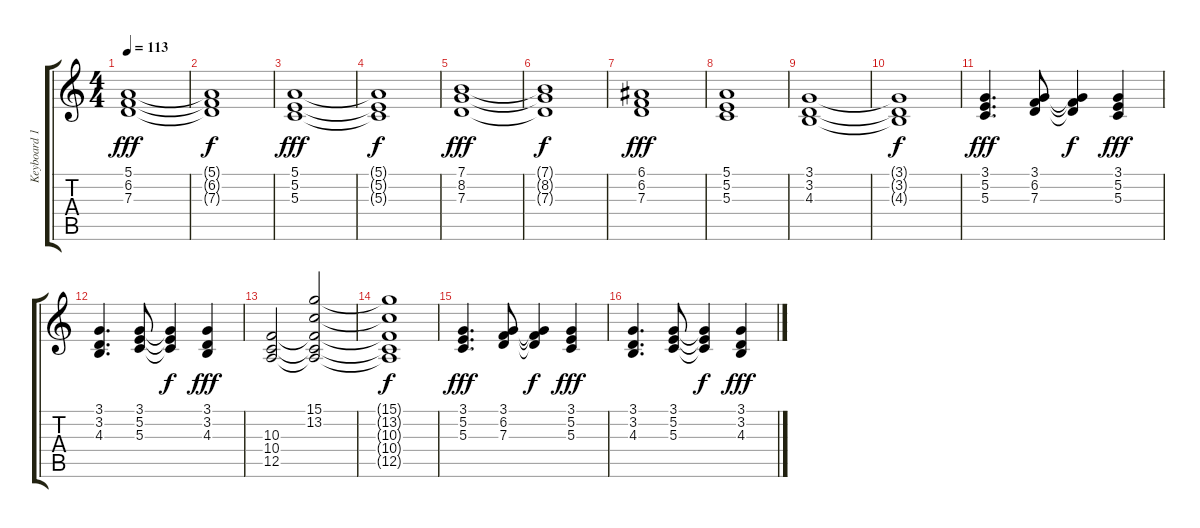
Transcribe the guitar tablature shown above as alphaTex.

\track ("Keyboard 1 (Strings)" "Keyboard 1") {instrument synthstrings1}
\staff {score tabs}
\tuning (E4 B3 G3 D3 A2 E2) {hide}
\ts (4 4)
\tempo 113
\clef g2
\ks c
(5.1 6.2 7.3).1{dy fff} |
(5.1{t} 6.2{t} 7.3{t}).1{dy f} |
(5.1 5.2 5.3).1{dy fff} |
(5.1{t} 5.2{t} 5.3{t}).1{dy f} |
(7.1 8.2 7.3).1{dy fff} |
(7.1{t} 8.2{t} 7.3{t}).1{dy f} |
(6.1 6.2 7.3).1{dy fff} |
(5.1 5.2 5.3).1 |
(3.1 3.2 4.3).1 |
(3.1{t} 3.2{t} 4.3{t}).1{dy f} |
(3.1 5.2 5.3).4{d dy fff} (3.1 6.2 7.3).8 (3.1{t} 6.2{t} 7.3{t}).4{dy f} (3.1 5.2 5.3).4{dy fff} |
(3.1 3.2 4.3).4{d} (3.1 5.2 5.3).8 (3.1{t} 5.2{t} 5.3{t}).4{dy f} (3.1 3.2 4.3).4{dy fff} |
(10.3 10.4 12.5).2 (15.1 13.2 10.3{t} 10.4{t} 12.5{t}).2 |
(15.1{t} 13.2{t} 10.3{t} 10.4{t} 12.5{t}).1{dy f} |
(3.1 5.2 5.3).4{d dy fff} (3.1 6.2 7.3).8 (3.1{t} 6.2{t} 7.3{t}).4{dy f} (3.1 5.2 5.3).4{dy fff} |
(3.1 3.2 4.3).4{d} (3.1 5.2 5.3).8 (3.1{t} 5.2{t} 5.3{t}).4{dy f} (3.1 3.2 4.3).4{dy fff}
